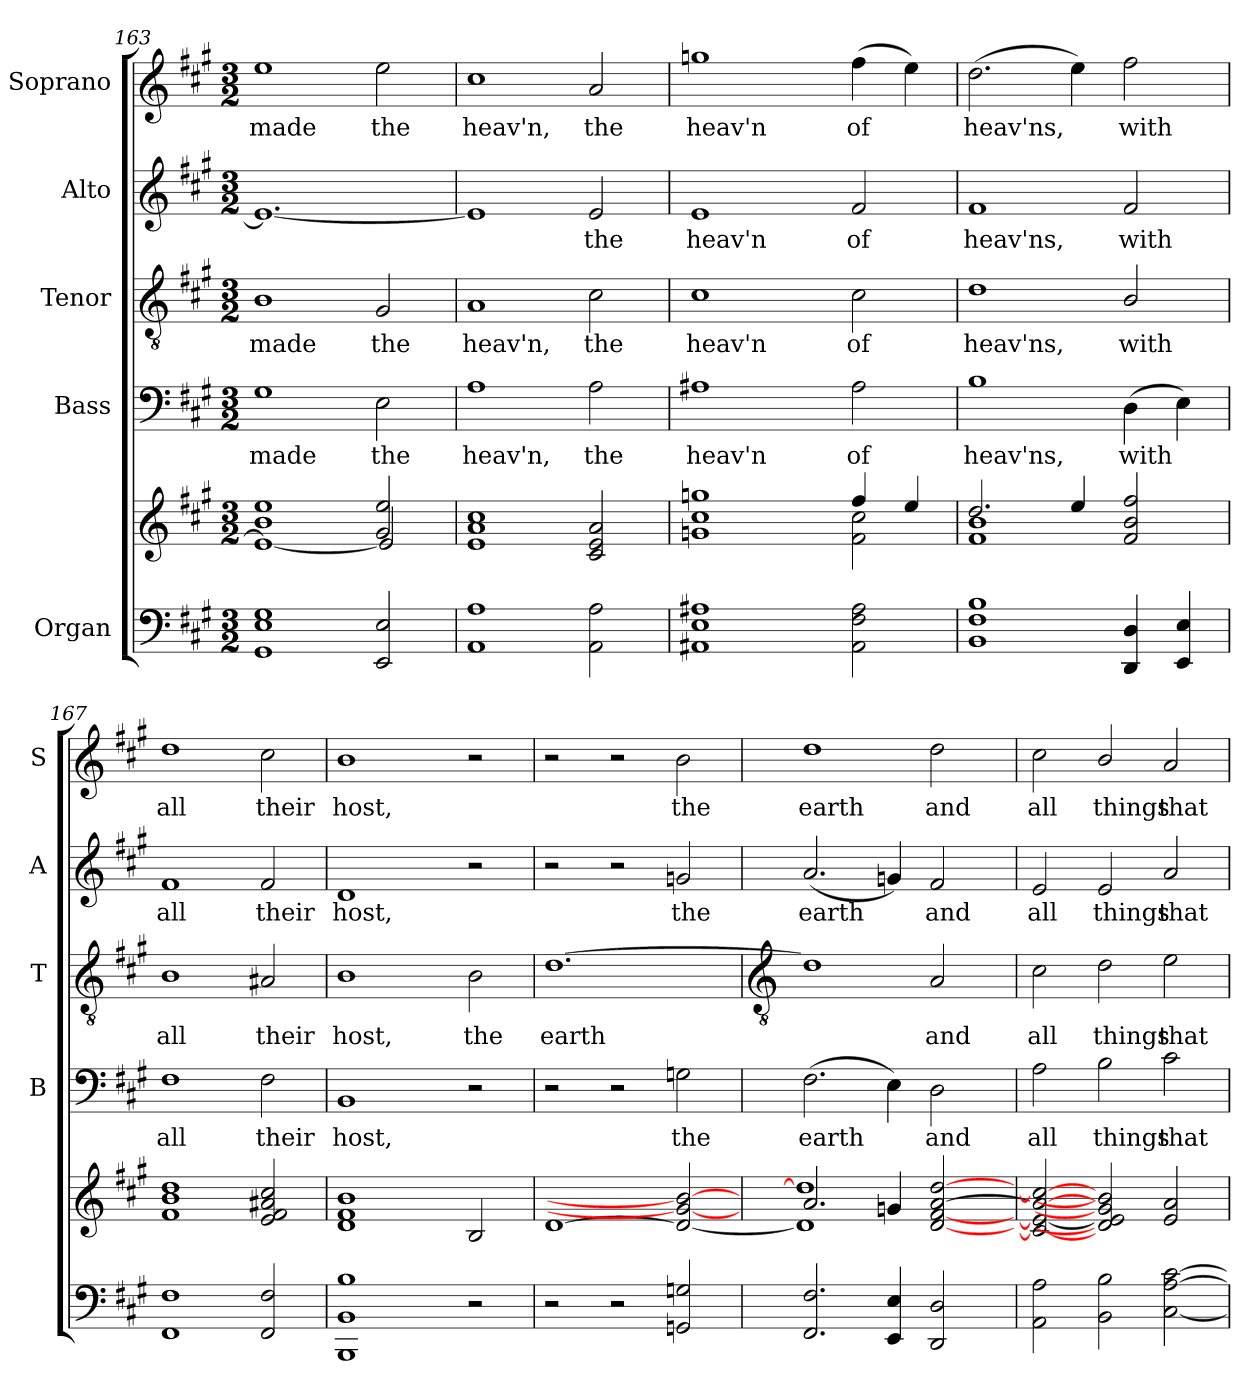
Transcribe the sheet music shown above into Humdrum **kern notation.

**kern	**kern	**kern	**text	**kern	**text	**kern	**text	**kern	**text
*part5	*part5	*part4	*part4	*part3	*part3	*part2	*part2	*part1	*part1
*staff6	*staff5	*staff4	*staff4	*staff3	*staff3	*staff2	*staff2	*staff1	*staff1
*I"Organ	*	*I"Bass	*	*I"Tenor	*	*I"Alto	*	*I"Soprano	*
*	*	*I'B	*	*I'T	*	*I'A	*	*I'S	*
!!LO:LB:g=z
*clefF4	*clefG2	*clefF4	*	*clefGv2	*	*clefG2	*	*clefG2	*
*k[f#c#g#]	*k[f#c#g#]	*k[f#c#g#]	*	*k[f#c#g#]	*	*k[f#c#g#]	*	*k[f#c#g#]	*
*A:	*A:	*A:	*	*A:	*	*A:	*	*A:	*
*M3/2	*M3/2	*M3/2	*	*M3/2	*	*M3/2	*	*M3/2	*
=163	=163	=163	=163	=163	=163	=163	=163	=163	=163
*	*^	*	*	*	*	*	*	*	*
!	!	!	!	!LO:LY:b	!	!LO:LY:b	!	!	!	!LO:LY:b
*	*	*	*	*	*	*	*^	*	*	*
1GG# 1E 1G#	1b/ 1ee/	1e\_	1G#	made	1B	made	1.e_	1ryy	.	1ee	made
!	!	!	!	!LO:LY:b	!	!LO:LY:b	!	!	!	!	!LO:LY:b
2EE 2E	2g#/ 2ee/	2e/]	2E	the	2G#	the	.	2ryy	.	2ee	the
=164	=164	=164	=164	=164	=164	=164	=164	=164	=164	=164	=164
!	!	!LO:N:vis=1	!	!LO:LY:b	!	!LO:LY:b	!	!	!	!	!LO:LY:b
1AA 1A	1e/ 1a/ 1cc#/	1.ryy	1A	heav'n,	1A	heav'n,	1e]	1ryy	.	1cc#	heav'n,
!	!	!	!	!LO:LY:b	!	!LO:LY:b	!	!	!LO:LY:b	!	!LO:LY:b
2AA 2A	2c#/ 2e/ 2a/	.	2A	the	2c#	the	2e	2ryy	the	2a	the
=165	=165	=165	=165	=165	=165	=165	=165	=165	=165	=165	=165
!	!	!	!	!LO:LY:b	!	!LO:LY:b	!	!	!LO:LY:b	!	!LO:LY:b
1AA#X 1E 1A#X	1gn/ 1cc#/ 1ggn/	2ryy	1A#X	heav'n	1c#	heav'n	1e	1ryy	heav'n	1ggn	heav'n
.	.	2ryy	.	.	.	.	.	.	.	.	.
!	!	!	!	!LO:LY:b	!	!LO:LY:b	!	!	!LO:LY:b	!	!LO:LY:b
2AA# 2F# 2A#	4ff#/	2f#\ 2cc#\	2A#	of	2c#	of	2f#	2ryy	of	(>4ff#	of
.	4ee/	.	.	.	.	.	.	.	.	4ee)	.
=166	=166	=166	=166	=166	=166	=166	=166	=166	=166	=166	=166
!	!	!	!	!LO:LY:b	!	!LO:LY:b	!	!	!LO:LY:b	!	!LO:LY:b
1BB 1F# 1B	2.dd/	1f#\ 1b\	1B	heav'ns,	1d	heav'ns,	1f#	1ryy	heav'ns,	(>2.dd	heav'ns,
.	4ee/	.	.	.	.	.	.	.	.	4ee)	.
!	!	!	!	!LO:LY:b	!	!LO:LY:b	!	!	!LO:LY:b	!	!LO:LY:b
4DD 4D	2f#/ 2b/ 2ff#/	2ryy	(>4D	with	2B/	with	2f#	2ryy	with	2ff#	with
4EE 4E	.	.	4E)	.	.	.	.	.	.	.	.
=167	=167	=167	=167	=167	=167	=167	=167	=167	=167	=167	=167
!	!	!LO:N:vis=1	!	!LO:LY:b	!	!LO:LY:b	!	!	!LO:LY:b	!	!LO:LY:b
1FF# 1F#	1f#/ 1b/ 1dd/	1.ryy	1F#	all	1B	all	1f#	1ryy	all	1dd	all
!	!	!	!	!LO:LY:b	!	!LO:LY:b	!	!	!LO:LY:b	!	!LO:LY:b
2FF# 2F#	2e/ 2f#/ 2a#X/ 2cc#/	.	2F#	their	2A#X	their	2f#	2ryy	their	2cc#	their
=168	=168	=168	=168	=168	=168	=168	=168	=168	=168	=168	=168
!	!	!	!	!LO:LY:b	!	!LO:LY:b	!	!	!LO:LY:b	!	!LO:LY:b
1BBB 1BB 1B	1d/ 1f#/ 1b/	2ryy	1BB	host,	1B	host,	1d	1ryy	host,	1b	host,
.	.	2ryy	.	.	.	.	.	.	.	.	.
!	!	!	!	!	!	!LO:LY:b	!	!	!	!	!
2r	2ryy	2B/	2r	.	2B	the	2r	2ryy	.	2r	.
=169	=169	=169	=169	=169	=169	=169	=169	=169	=169	=169	=169
!	!	!	!	!	!	!LO:LY:b	!	!	!	!	!
2r	2ryy	[1d\	2r	.	[1.d	earth	2r	1ryy	.	2r	.
2r	2ryy	.	2r	.	.	.	2r	.	.	2r	.
!	!	!	!	!LO:LY:b	!	!	!	!	!LO:LY:b	!	!LO:LY:b
2GGn 2Gn	2ryy	2d/_ 2g/_ 2b/_	2Gn	the	.	.	2gn	2ryy	the	2b	the
!!LO:LB:g=z
=170	=170	=170	=170	=170	=170	=170	=170	=170	=170	=170	=170
*	*	*	*	*	*clefGv2	*	*	*	*	*	*
!	!	!	!	!LO:LY:b	!	!	!	!	!LO:LY:b	!	!LO:LY:b
2.FF# 2.F#	2.a/	1d\] 1dd\]	(>2.F#	earth	1d]	.	(<2.a	1ryy	earth	1dd	earth
4EE 4E	4gn/	.	4E)	.	.	.	4gn)	.	.	.	.
!	!	!	!	!LO:LY:b	!	!LO:LY:b	!	!	!LO:LY:b	!	!LO:LY:b
2DD 2D	[2d/ [2f#/ [2a/ [2dd/	4ryy	2D	and	2A	and	2f#	2ryy	and	2dd	and
.	.	4ryy	.	.	.	.	.	.	.	.	.
=171	=171	=171	=171	=171	=171	=171	=171	=171	=171	=171	=171
!	!	!	!	!LO:LY:b	!	!LO:LY:b	!	!	!LO:LY:b	!	!LO:LY:b
2AA 2A	2c#/_ 2e/_ 2a/_ 2cc#/_	1ryy	2A	all	2c#	all	2e	1ryy	all	2cc#	all
!	!	!	!	!LO:LY:b	!	!LO:LY:b	!	!	!LO:LY:b	!	!LO:LY:b
2BB 2B	2d/] 2e/] 2g#/] 2b/]	.	2B	things	2d	things	2e	.	things	2b/	things
!	!	!	!	!LO:LY:b	!	!LO:LY:b	!	!	!LO:LY:b	!	!LO:LY:b
[2C# [2A [2c#	2e/ 2a/	2ryy	2c#	that	2e	that	2a	2ryy	that	2a	that
*	*v	*v	*	*	*	*	*v	*v	*	*	*
=	=	=	=	=	=	=	=	=	=
*-	*-	*-	*-	*-	*-	*-	*-	*-	*-
